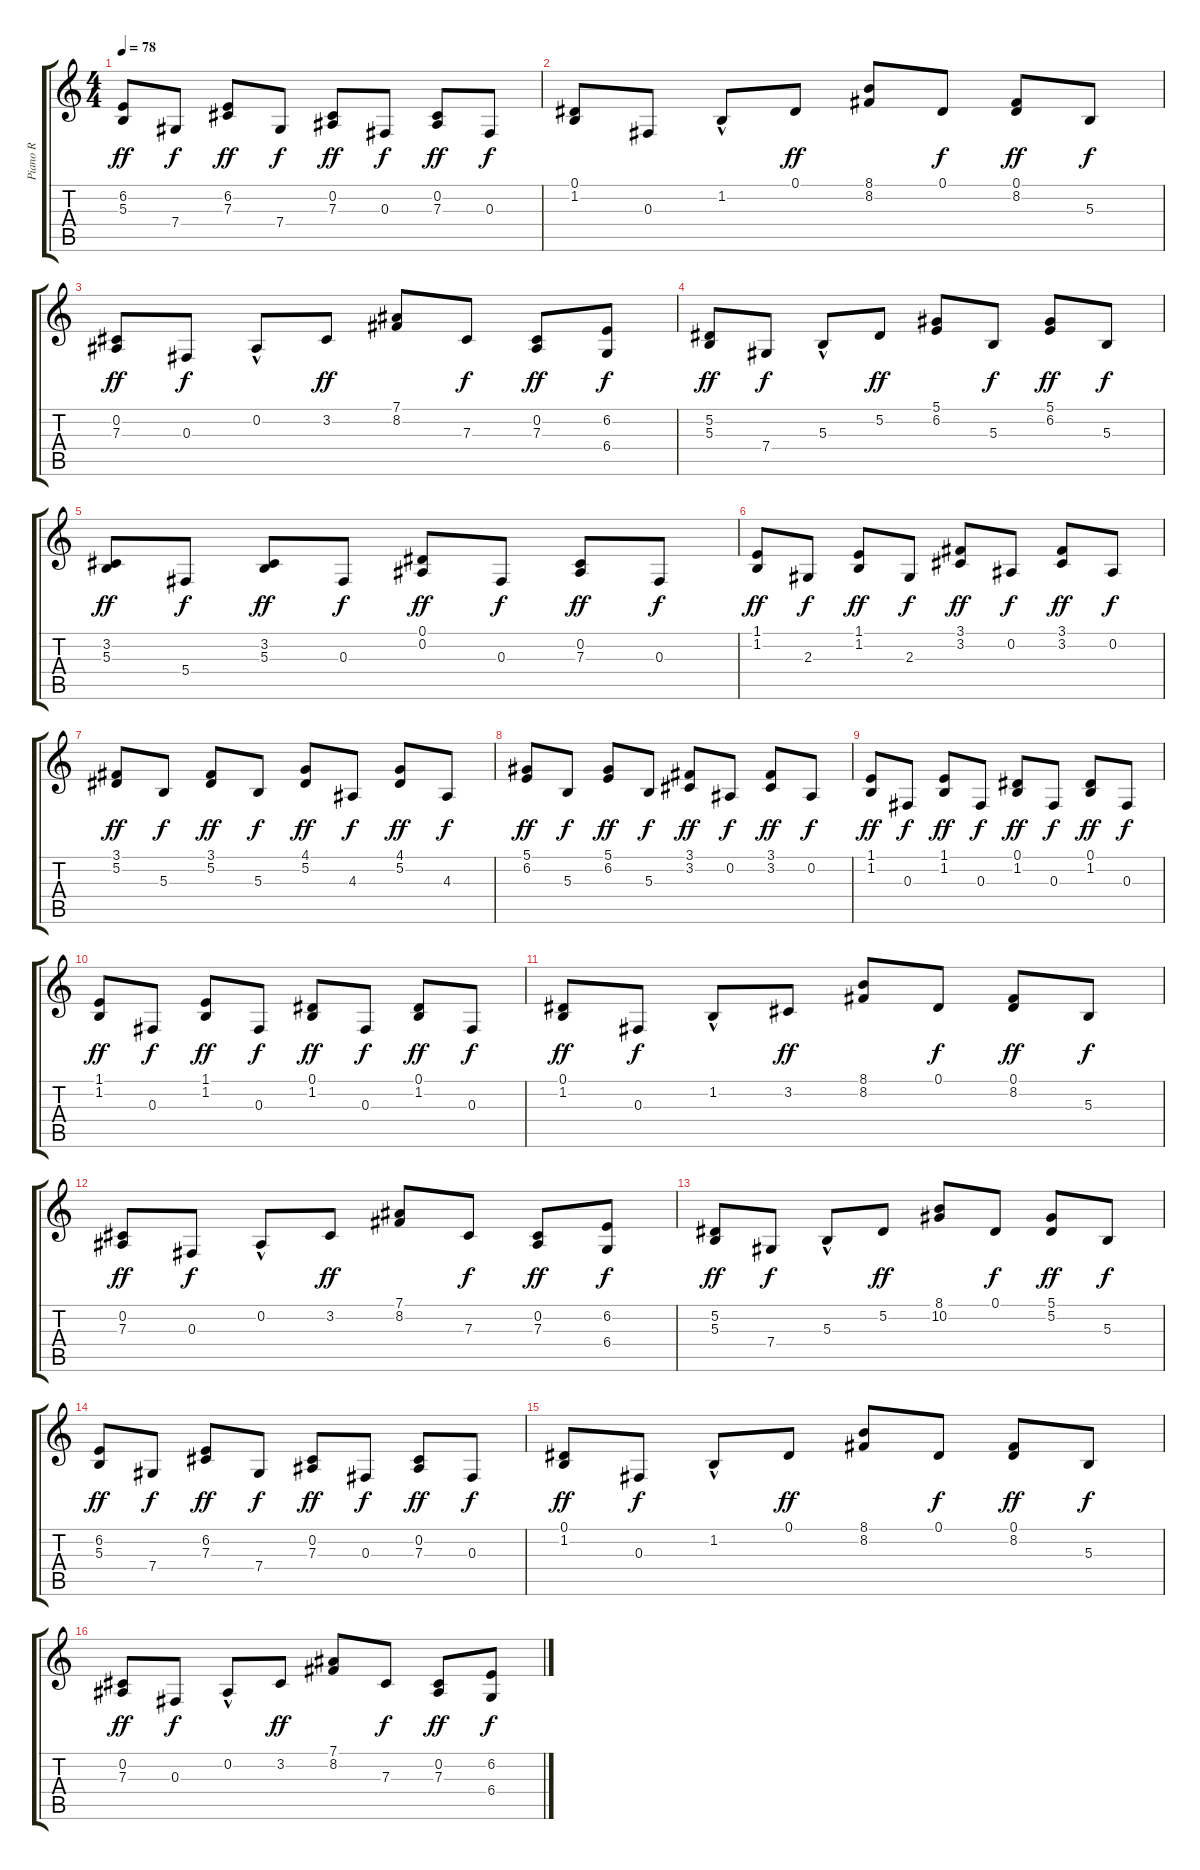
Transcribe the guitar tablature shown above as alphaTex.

\track ("Piano R" "Piano R") {instrument acousticgrandpiano}
\staff {score tabs}
\tuning (Eb4 Bb3 Gb3 Db3 Ab2 Eb2) {hide}
\ts (4 4)
\tempo 78
\clef g2
\ks c
(6.2 5.3).8{dy ff} 7.4.8{dy f} (6.2 7.3).8{dy ff} 7.4.8{dy f} (0.2 7.3).8{dy ff} 0.3.8{dy f} (0.2 7.3).8{dy ff} 0.3.8{dy f} |
(0.1 1.2).8 0.3.8 1.2{hac}.8 0.1.8{dy ff} (8.1 8.2).8 0.1.8{dy f} (0.1 8.2).8{dy ff} 5.3.8{dy f} |
(0.2 7.3).8{dy ff} 0.3.8{dy f} 0.2{hac}.8 3.2.8{dy ff} (7.1 8.2).8 7.3.8{dy f} (0.2 7.3).8{dy ff} (6.2 6.4).8{dy f} |
(5.2 5.3).8{dy ff} 7.4.8{dy f} 5.3{hac}.8 5.2.8{dy ff} (5.1 6.2).8 5.3.8{dy f} (5.1 6.2).8{dy ff} 5.3.8{dy f} |
(3.2 5.3).8{dy ff} 5.4.8{dy f} (3.2 5.3).8{dy ff} 0.3.8{dy f} (0.1 0.2).8{dy ff} 0.3.8{dy f} (0.2 7.3).8{dy ff} 0.3.8{dy f} |
(1.1 1.2).8{dy ff} 2.3.8{dy f} (1.1 1.2).8{dy ff} 2.3.8{dy f} (3.1 3.2).8{dy ff} 0.2.8{dy f} (3.1 3.2).8{dy ff} 0.2.8{dy f} |
(3.1 5.2).8{dy ff} 5.3.8{dy f} (3.1 5.2).8{dy ff} 5.3.8{dy f} (4.1 5.2).8{dy ff} 4.3.8{dy f} (4.1 5.2).8{dy ff} 4.3.8{dy f} |
(5.1 6.2).8{dy ff} 5.3.8{dy f} (5.1 6.2).8{dy ff} 5.3.8{dy f} (3.1 3.2).8{dy ff} 0.2.8{dy f} (3.1 3.2).8{dy ff} 0.2.8{dy f} |
(1.1 1.2).8{dy ff} 0.3.8{dy f} (1.1 1.2).8{dy ff} 0.3.8{dy f} (0.1 1.2).8{dy ff} 0.3.8{dy f} (0.1 1.2).8{dy ff} 0.3.8{dy f} |
(1.1 1.2).8{dy ff} 0.3.8{dy f} (1.1 1.2).8{dy ff} 0.3.8{dy f} (0.1 1.2).8{dy ff} 0.3.8{dy f} (0.1 1.2).8{dy ff} 0.3.8{dy f} |
(0.1 1.2).8{dy ff} 0.3.8{dy f} 1.2{hac}.8 3.2.8{dy ff} (8.1 8.2).8 0.1.8{dy f} (0.1 8.2).8{dy ff} 5.3.8{dy f} |
(0.2 7.3).8{dy ff} 0.3.8{dy f} 0.2{hac}.8 3.2.8{dy ff} (7.1 8.2).8 7.3.8{dy f} (0.2 7.3).8{dy ff} (6.2 6.4).8{dy f} |
(5.2 5.3).8{dy ff} 7.4.8{dy f} 5.3{hac}.8 5.2.8{dy ff} (8.1 10.2).8 0.1.8{dy f} (5.1 5.2).8{dy ff} 5.3.8{dy f} |
(6.2 5.3).8{dy ff} 7.4.8{dy f} (6.2 7.3).8{dy ff} 7.4.8{dy f} (0.2 7.3).8{dy ff} 0.3.8{dy f} (0.2 7.3).8{dy ff} 0.3.8{dy f} |
(0.1 1.2).8{dy ff} 0.3.8{dy f} 1.2{hac}.8 0.1.8{dy ff} (8.1 8.2).8 0.1.8{dy f} (0.1 8.2).8{dy ff} 5.3.8{dy f} |
(0.2 7.3).8{dy ff} 0.3.8{dy f} 0.2{hac}.8 3.2.8{dy ff} (7.1 8.2).8 7.3.8{dy f} (0.2 7.3).8{dy ff} (6.2 6.4).8{dy f}
